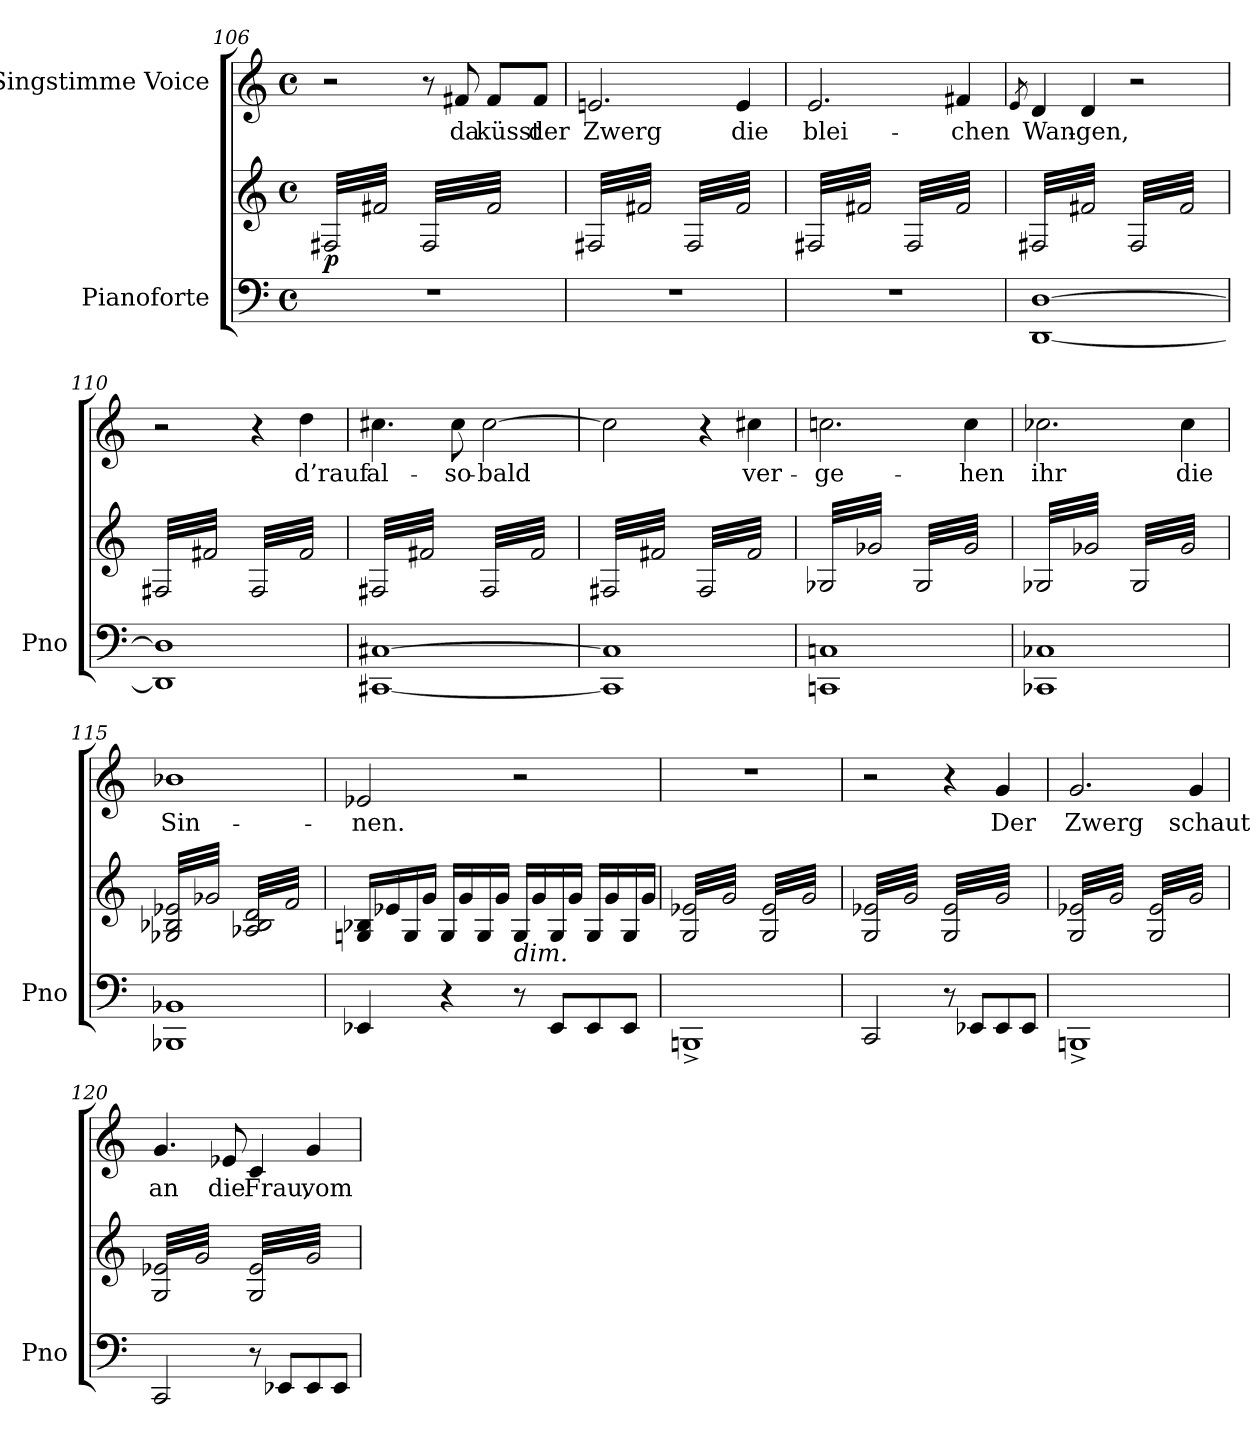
**kern	**kern	**dynam	**kern	**text
*part2	*part2	*part2	*part1	*part1
*staff3	*staff2	*staff2/3	*staff1	*staff1
*I"Pianoforte	*	*	*I"Singstimme Voice	*
*I'Pno	*	*	*	*
*clefF4	*clefG2	*	*clefG2	*
*k[]	*k[]	*	*k[]	*
*M4/4	*M4/4	*	*M4/4	*
*met(c)	*met(c)	*	*met(c)	*
=106	=106	=106	=106	=106
!	!	!LO:DY:b	!	!
*	*tremolo	*	*	*
1r	32F#X/LLL	p	2r	.
.	32f#X/	.	.	.
.	32F#X/	.	.	.
.	32f#X/	.	.	.
.	32F#X/	.	.	.
.	32f#X/	.	.	.
.	32F#X/	.	.	.
.	32f#X/	.	.	.
.	32F#X/	.	.	.
.	32f#X/	.	.	.
.	32F#X/	.	.	.
.	32f#X/	.	.	.
.	32F#X/	.	.	.
.	32f#X/	.	.	.
.	32F#X/	.	.	.
.	32f#X/JJJ	.	.	.
.	32F#/LLL	.	8r	.
.	32f#/	.	.	.
.	32F#/	.	.	.
.	32f#/	.	.	.
!	!	!	!	!LO:LY:b
.	32F#/	.	8f#X/	da
.	32f#/	.	.	.
.	32F#/	.	.	.
.	32f#/	.	.	.
!	!	!	!	!LO:LY:b
.	32F#/	.	8f#/L	küsst
.	32f#/	.	.	.
.	32F#/	.	.	.
.	32f#/	.	.	.
!	!	!	!	!LO:LY:b
.	32F#/	.	8f#/J	der
.	32f#/	.	.	.
.	32F#/	.	.	.
.	32f#/JJJ	.	.	.
!!LO:PB:g=z
=107	=107	=107	=107	=107
!	!	!	!	!LO:LY:b
1r	32F#X/LLL	.	2.en/	Zwerg
.	32f#X/	.	.	.
.	32F#X/	.	.	.
.	32f#X/	.	.	.
.	32F#X/	.	.	.
.	32f#X/	.	.	.
.	32F#X/	.	.	.
.	32f#X/	.	.	.
.	32F#X/	.	.	.
.	32f#X/	.	.	.
.	32F#X/	.	.	.
.	32f#X/	.	.	.
.	32F#X/	.	.	.
.	32f#X/	.	.	.
.	32F#X/	.	.	.
.	32f#X/JJJ	.	.	.
.	32F#/LLL	.	.	.
.	32f#/	.	.	.
.	32F#/	.	.	.
.	32f#/	.	.	.
.	32F#/	.	.	.
.	32f#/	.	.	.
.	32F#/	.	.	.
.	32f#/	.	.	.
!	!	!	!	!LO:LY:b
.	32F#/	.	4e/	die
.	32f#/	.	.	.
.	32F#/	.	.	.
.	32f#/	.	.	.
.	32F#/	.	.	.
.	32f#/	.	.	.
.	32F#/	.	.	.
.	32f#/JJJ	.	.	.
=108	=108	=108	=108	=108
!	!	!	!	!LO:LY:b
1r	32F#X/LLL	.	2.e/	blei-
.	32f#X/	.	.	.
.	32F#X/	.	.	.
.	32f#X/	.	.	.
.	32F#X/	.	.	.
.	32f#X/	.	.	.
.	32F#X/	.	.	.
.	32f#X/	.	.	.
.	32F#X/	.	.	.
.	32f#X/	.	.	.
.	32F#X/	.	.	.
.	32f#X/	.	.	.
.	32F#X/	.	.	.
.	32f#X/	.	.	.
.	32F#X/	.	.	.
.	32f#X/JJJ	.	.	.
.	32F#/LLL	.	.	.
.	32f#/	.	.	.
.	32F#/	.	.	.
.	32f#/	.	.	.
.	32F#/	.	.	.
.	32f#/	.	.	.
.	32F#/	.	.	.
.	32f#/	.	.	.
!	!	!	!	!LO:LY:b
.	32F#/	.	4f#X/	-chen
.	32f#/	.	.	.
.	32F#/	.	.	.
.	32f#/	.	.	.
.	32F#/	.	.	.
.	32f#/	.	.	.
.	32F#/	.	.	.
.	32f#/JJJ	.	.	.
=109	=109	=109	=109	=109
.	.	.	8qe/	.
!	!	!	!	!LO:LY:b
[1DD [1D	32F#X/LLL	.	4d/	Wan-
.	32f#X/	.	.	.
.	32F#X/	.	.	.
.	32f#X/	.	.	.
.	32F#X/	.	.	.
.	32f#X/	.	.	.
.	32F#X/	.	.	.
.	32f#X/	.	.	.
!	!	!	!	!LO:LY:b
.	32F#X/	.	4d/	-gen,
.	32f#X/	.	.	.
.	32F#X/	.	.	.
.	32f#X/	.	.	.
.	32F#X/	.	.	.
.	32f#X/	.	.	.
.	32F#X/	.	.	.
.	32f#X/JJJ	.	.	.
.	32F#/LLL	.	2r	.
.	32f#/	.	.	.
.	32F#/	.	.	.
.	32f#/	.	.	.
.	32F#/	.	.	.
.	32f#/	.	.	.
.	32F#/	.	.	.
.	32f#/	.	.	.
.	32F#/	.	.	.
.	32f#/	.	.	.
.	32F#/	.	.	.
.	32f#/	.	.	.
.	32F#/	.	.	.
.	32f#/	.	.	.
.	32F#/	.	.	.
.	32f#/JJJ	.	.	.
=110	=110	=110	=110	=110
1DD] 1D]	32F#X/LLL	.	2r	.
.	32f#X/	.	.	.
.	32F#X/	.	.	.
.	32f#X/	.	.	.
.	32F#X/	.	.	.
.	32f#X/	.	.	.
.	32F#X/	.	.	.
.	32f#X/	.	.	.
.	32F#X/	.	.	.
.	32f#X/	.	.	.
.	32F#X/	.	.	.
.	32f#X/	.	.	.
.	32F#X/	.	.	.
.	32f#X/	.	.	.
.	32F#X/	.	.	.
.	32f#X/JJJ	.	.	.
.	32F#/LLL	.	4r	.
.	32f#/	.	.	.
.	32F#/	.	.	.
.	32f#/	.	.	.
.	32F#/	.	.	.
.	32f#/	.	.	.
.	32F#/	.	.	.
.	32f#/	.	.	.
!	!	!	!	!LO:LY:b
.	32F#/	.	4dd\	d’rauf
.	32f#/	.	.	.
.	32F#/	.	.	.
.	32f#/	.	.	.
.	32F#/	.	.	.
.	32f#/	.	.	.
.	32F#/	.	.	.
.	32f#/JJJ	.	.	.
=111	=111	=111	=111	=111
!	!	!	!	!LO:LY:b
[1CC#X [1C#X	32F#X/LLL	.	4.cc#X\	al-
.	32f#X/	.	.	.
.	32F#X/	.	.	.
.	32f#X/	.	.	.
.	32F#X/	.	.	.
.	32f#X/	.	.	.
.	32F#X/	.	.	.
.	32f#X/	.	.	.
.	32F#X/	.	.	.
.	32f#X/	.	.	.
.	32F#X/	.	.	.
.	32f#X/	.	.	.
!	!	!	!	!LO:LY:b
.	32F#X/	.	8cc#\	-so-
.	32f#X/	.	.	.
.	32F#X/	.	.	.
.	32f#X/JJJ	.	.	.
!	!	!	!	!LO:LY:b
.	32F#/LLL	.	[2cc#\	-bald
.	32f#/	.	.	.
.	32F#/	.	.	.
.	32f#/	.	.	.
.	32F#/	.	.	.
.	32f#/	.	.	.
.	32F#/	.	.	.
.	32f#/	.	.	.
.	32F#/	.	.	.
.	32f#/	.	.	.
.	32F#/	.	.	.
.	32f#/	.	.	.
.	32F#/	.	.	.
.	32f#/	.	.	.
.	32F#/	.	.	.
.	32f#/JJJ	.	.	.
=112	=112	=112	=112	=112
1CC#] 1C#]	32F#X/LLL	.	2cc#\]	.
.	32f#X/	.	.	.
.	32F#X/	.	.	.
.	32f#X/	.	.	.
.	32F#X/	.	.	.
.	32f#X/	.	.	.
.	32F#X/	.	.	.
.	32f#X/	.	.	.
.	32F#X/	.	.	.
.	32f#X/	.	.	.
.	32F#X/	.	.	.
.	32f#X/	.	.	.
.	32F#X/	.	.	.
.	32f#X/	.	.	.
.	32F#X/	.	.	.
.	32f#X/JJJ	.	.	.
.	32F#/LLL	.	4r	.
.	32f#/	.	.	.
.	32F#/	.	.	.
.	32f#/	.	.	.
.	32F#/	.	.	.
.	32f#/	.	.	.
.	32F#/	.	.	.
.	32f#/	.	.	.
!	!	!	!	!LO:LY:b
.	32F#/	.	4cc#X\	ver-
.	32f#/	.	.	.
.	32F#/	.	.	.
.	32f#/	.	.	.
.	32F#/	.	.	.
.	32f#/	.	.	.
.	32F#/	.	.	.
.	32f#/JJJ	.	.	.
!!LO:LB:g=z
=113	=113	=113	=113	=113
!	!	!	!	!LO:LY:b
1CCn 1Cn	32G-X/LLL	.	2.ccn\	-ge-
.	32g-X/	.	.	.
.	32G-X/	.	.	.
.	32g-X/	.	.	.
.	32G-X/	.	.	.
.	32g-X/	.	.	.
.	32G-X/	.	.	.
.	32g-X/	.	.	.
.	32G-X/	.	.	.
.	32g-X/	.	.	.
.	32G-X/	.	.	.
.	32g-X/	.	.	.
.	32G-X/	.	.	.
.	32g-X/	.	.	.
.	32G-X/	.	.	.
.	32g-X/JJJ	.	.	.
.	32G-/LLL	.	.	.
.	32g-/	.	.	.
.	32G-/	.	.	.
.	32g-/	.	.	.
.	32G-/	.	.	.
.	32g-/	.	.	.
.	32G-/	.	.	.
.	32g-/	.	.	.
!	!	!	!	!LO:LY:b
.	32G-/	.	4cc\	-hen
.	32g-/	.	.	.
.	32G-/	.	.	.
.	32g-/	.	.	.
.	32G-/	.	.	.
.	32g-/	.	.	.
.	32G-/	.	.	.
.	32g-/JJJ	.	.	.
=114	=114	=114	=114	=114
!	!	!	!	!LO:LY:b
1CC-X 1C-X	32G-X/LLL	.	2.cc-X\	ihr
.	32g-X/	.	.	.
.	32G-X/	.	.	.
.	32g-X/	.	.	.
.	32G-X/	.	.	.
.	32g-X/	.	.	.
.	32G-X/	.	.	.
.	32g-X/	.	.	.
.	32G-X/	.	.	.
.	32g-X/	.	.	.
.	32G-X/	.	.	.
.	32g-X/	.	.	.
.	32G-X/	.	.	.
.	32g-X/	.	.	.
.	32G-X/	.	.	.
.	32g-X/JJJ	.	.	.
.	32G-/LLL	.	.	.
.	32g-/	.	.	.
.	32G-/	.	.	.
.	32g-/	.	.	.
.	32G-/	.	.	.
.	32g-/	.	.	.
.	32G-/	.	.	.
.	32g-/	.	.	.
!	!	!	!	!LO:LY:b
.	32G-/	.	4cc-\	die
.	32g-/	.	.	.
.	32G-/	.	.	.
.	32g-/	.	.	.
.	32G-/	.	.	.
.	32g-/	.	.	.
.	32G-/	.	.	.
.	32g-/JJJ	.	.	.
=115	=115	=115	=115	=115
!	!	!	!	!LO:LY:b
1BBB-X 1BB-X	32G-X/ 32B-X/ 32e-X/LLL	.	1b-X	Sin-
.	32g-X/	.	.	.
.	32G-X/ 32B-X/ 32e-X/	.	.	.
.	32g-X/	.	.	.
.	32G-X/ 32B-X/ 32e-X/	.	.	.
.	32g-X/	.	.	.
.	32G-X/ 32B-X/ 32e-X/	.	.	.
.	32g-X/	.	.	.
.	32G-X/ 32B-X/ 32e-X/	.	.	.
.	32g-X/	.	.	.
.	32G-X/ 32B-X/ 32e-X/	.	.	.
.	32g-X/	.	.	.
.	32G-X/ 32B-X/ 32e-X/	.	.	.
.	32g-X/	.	.	.
.	32G-X/ 32B-X/ 32e-X/	.	.	.
.	32g-X/JJJ	.	.	.
.	32A-X/ 32B-/ 32d/LLL	.	.	.
.	32f/	.	.	.
.	32A-X/ 32B-/ 32d/	.	.	.
.	32f/	.	.	.
.	32A-X/ 32B-/ 32d/	.	.	.
.	32f/	.	.	.
.	32A-X/ 32B-/ 32d/	.	.	.
.	32f/	.	.	.
.	32A-X/ 32B-/ 32d/	.	.	.
.	32f/	.	.	.
.	32A-X/ 32B-/ 32d/	.	.	.
.	32f/	.	.	.
.	32A-X/ 32B-/ 32d/	.	.	.
.	32f/	.	.	.
.	32A-X/ 32B-/ 32d/	.	.	.
.	32f/JJJ	.	.	.
*	*Xtremolo	*	*	*
=116	=116	=116	=116	=116
!	!	!	!	!LO:LY:b
4EE-X/	16Gn/ 16B-X/LL	.	2e-X/	-nen.
.	.	.	.	.
.	16e-X/	.	.	.
.	.	.	.	.
.	16G/	.	.	.
.	.	.	.	.
.	16g/JJ	.	.	.
.	.	.	.	.
4r	16G/LL	.	.	.
.	16g/	.	.	.
.	16G/	.	.	.
.	16g/JJ	.	.	.
!	!LO:TX:b:i:t=dim.	!	!	!
8r	16G/LL	.	2r	.
.	16g/	.	.	.
8EE-/L	16G/	.	.	.
.	16g/JJ	.	.	.
8EE-/	16G/LL	.	.	.
.	16g/	.	.	.
8EE-/J	16G/	.	.	.
.	16g/JJ	.	.	.
=117	=117	=117	=117	=117
*	*tremolo	*	*	*
1BBBn^	32G/ 32e-X/LLL	.	1r	.
.	32g/	.	.	.
.	32G/ 32e-X/	.	.	.
.	32g/	.	.	.
.	32G/ 32e-X/	.	.	.
.	32g/	.	.	.
.	32G/ 32e-X/	.	.	.
.	32g/	.	.	.
.	32G/ 32e-X/	.	.	.
.	32g/	.	.	.
.	32G/ 32e-X/	.	.	.
.	32g/	.	.	.
.	32G/ 32e-X/	.	.	.
.	32g/	.	.	.
.	32G/ 32e-X/	.	.	.
.	32g/JJJ	.	.	.
.	32G/ 32e-/LLL	.	.	.
.	32g/	.	.	.
.	32G/ 32e-/	.	.	.
.	32g/	.	.	.
.	32G/ 32e-/	.	.	.
.	32g/	.	.	.
.	32G/ 32e-/	.	.	.
.	32g/	.	.	.
.	32G/ 32e-/	.	.	.
.	32g/	.	.	.
.	32G/ 32e-/	.	.	.
.	32g/	.	.	.
.	32G/ 32e-/	.	.	.
.	32g/	.	.	.
.	32G/ 32e-/	.	.	.
.	32g/JJJ	.	.	.
!!LO:LB:g=z
=118	=118	=118	=118	=118
2CC/	32G/ 32e-X/LLL	.	2r	.
.	32g/	.	.	.
.	32G/ 32e-X/	.	.	.
.	32g/	.	.	.
.	32G/ 32e-X/	.	.	.
.	32g/	.	.	.
.	32G/ 32e-X/	.	.	.
.	32g/	.	.	.
.	32G/ 32e-X/	.	.	.
.	32g/	.	.	.
.	32G/ 32e-X/	.	.	.
.	32g/	.	.	.
.	32G/ 32e-X/	.	.	.
.	32g/	.	.	.
.	32G/ 32e-X/	.	.	.
.	32g/JJJ	.	.	.
8r	32G/ 32e-/LLL	.	4r	.
.	32g/	.	.	.
.	32G/ 32e-/	.	.	.
.	32g/	.	.	.
8EE-X/L	32G/ 32e-/	.	.	.
.	32g/	.	.	.
.	32G/ 32e-/	.	.	.
.	32g/	.	.	.
!	!	!	!	!LO:LY:b
8EE-/	32G/ 32e-/	.	4g/	Der
.	32g/	.	.	.
.	32G/ 32e-/	.	.	.
.	32g/	.	.	.
8EE-/J	32G/ 32e-/	.	.	.
.	32g/	.	.	.
.	32G/ 32e-/	.	.	.
.	32g/JJJ	.	.	.
=119	=119	=119	=119	=119
!	!	!	!	!LO:LY:b
1BBBn^	32G/ 32e-X/LLL	.	2.g/	Zwerg
.	32g/	.	.	.
.	32G/ 32e-X/	.	.	.
.	32g/	.	.	.
.	32G/ 32e-X/	.	.	.
.	32g/	.	.	.
.	32G/ 32e-X/	.	.	.
.	32g/	.	.	.
.	32G/ 32e-X/	.	.	.
.	32g/	.	.	.
.	32G/ 32e-X/	.	.	.
.	32g/	.	.	.
.	32G/ 32e-X/	.	.	.
.	32g/	.	.	.
.	32G/ 32e-X/	.	.	.
.	32g/JJJ	.	.	.
.	32G/ 32e-/LLL	.	.	.
.	32g/	.	.	.
.	32G/ 32e-/	.	.	.
.	32g/	.	.	.
.	32G/ 32e-/	.	.	.
.	32g/	.	.	.
.	32G/ 32e-/	.	.	.
.	32g/	.	.	.
!	!	!	!	!LO:LY:b
.	32G/ 32e-/	.	4g/	schaut
.	32g/	.	.	.
.	32G/ 32e-/	.	.	.
.	32g/	.	.	.
.	32G/ 32e-/	.	.	.
.	32g/	.	.	.
.	32G/ 32e-/	.	.	.
.	32g/JJJ	.	.	.
=120	=120	=120	=120	=120
!	!	!	!	!LO:LY:b
2CC/	32G/ 32e-X/LLL	.	4.g/	an
.	32g/	.	.	.
.	32G/ 32e-X/	.	.	.
.	32g/	.	.	.
.	32G/ 32e-X/	.	.	.
.	32g/	.	.	.
.	32G/ 32e-X/	.	.	.
.	32g/	.	.	.
.	32G/ 32e-X/	.	.	.
.	32g/	.	.	.
.	32G/ 32e-X/	.	.	.
.	32g/	.	.	.
!	!	!	!	!LO:LY:b
.	32G/ 32e-X/	.	8e-X/	die
.	32g/	.	.	.
.	32G/ 32e-X/	.	.	.
.	32g/JJJ	.	.	.
!	!	!	!	!LO:LY:b
8r	32G/ 32e-/LLL	.	4c/	Frau,
.	32g/	.	.	.
.	32G/ 32e-/	.	.	.
.	32g/	.	.	.
8EE-X/L	32G/ 32e-/	.	.	.
.	32g/	.	.	.
.	32G/ 32e-/	.	.	.
.	32g/	.	.	.
!	!	!	!	!LO:LY:b
8EE-/	32G/ 32e-/	.	4g/	vom
.	32g/	.	.	.
.	32G/ 32e-/	.	.	.
.	32g/	.	.	.
8EE-/J	32G/ 32e-/	.	.	.
.	32g/	.	.	.
.	32G/ 32e-/	.	.	.
.	32g/JJJ	.	.	.
*	*Xtremolo	*	*	*
.	.	.	.	.
.	.	.	.	.
.	.	.	.	.
.	.	.	.	.
.	.	.	.	.
.	.	.	.	.
.	.	.	.	.
.	.	.	.	.
=	=	=	=	=
*-	*-	*-	*-	*-
